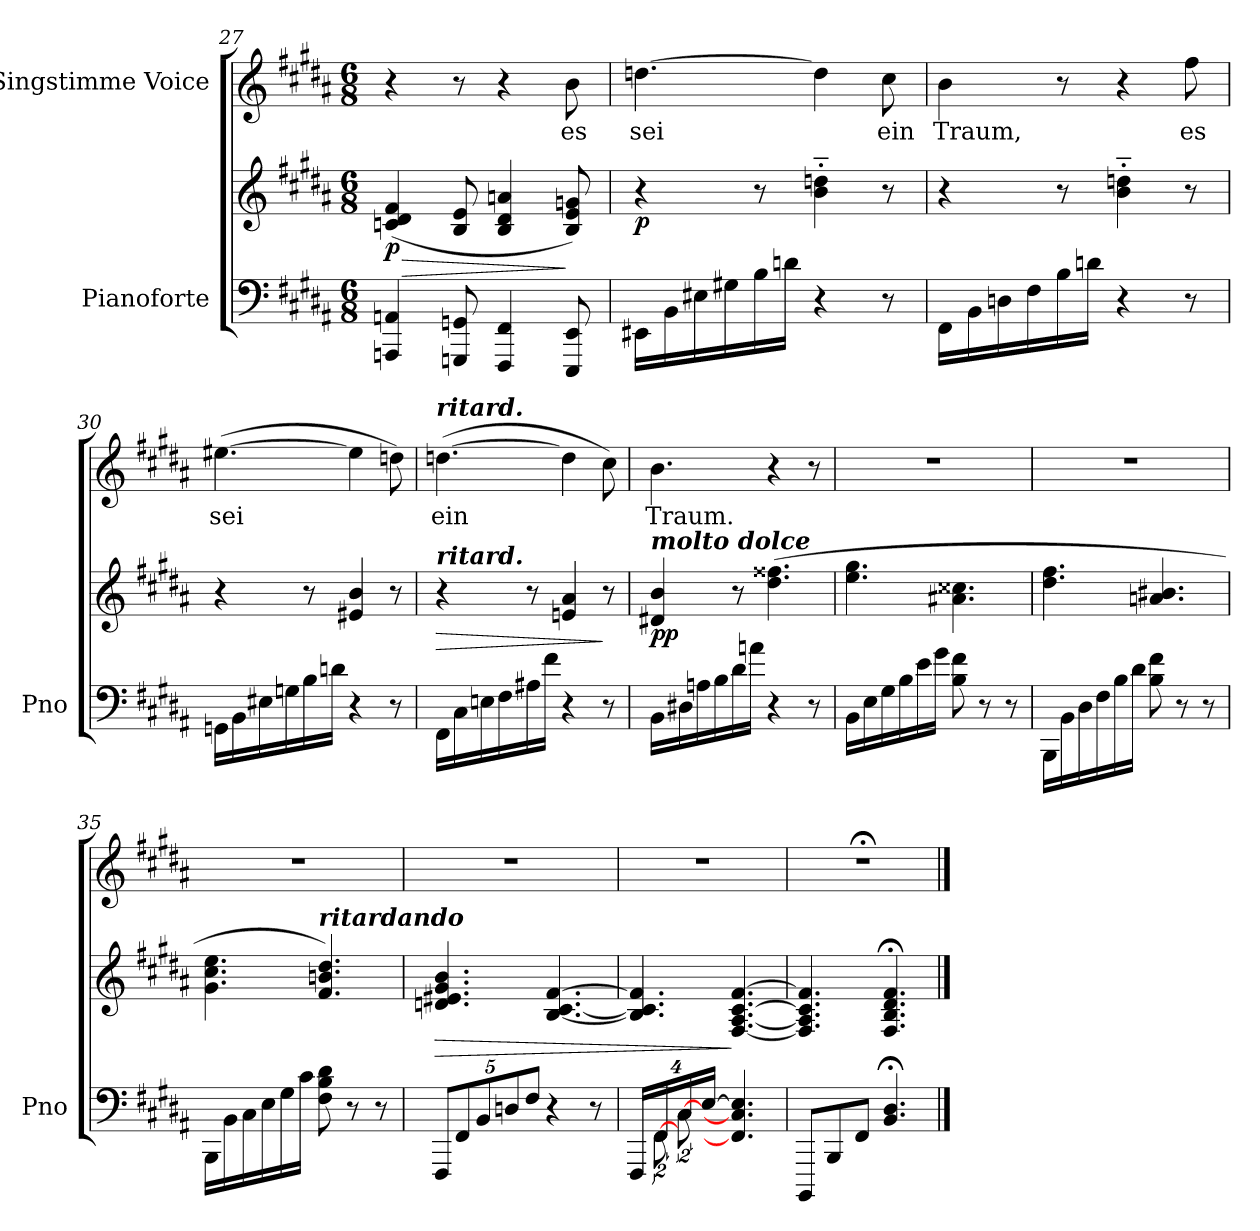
**kern	**kern	**dynam	**kern	**text
*part2	*part2	*part2	*part1	*part1
*staff3	*staff2	*staff2/3	*staff1	*staff1
*I"Pianoforte	*	*	*I"Singstimme Voice	*
*I'Pno	*	*	*	*
*clefF4	*clefG2	*	*clefG2	*
*k[f#c#g#d#a#]	*k[f#c#g#d#a#]	*	*k[f#c#g#d#a#]	*
*M6/8	*M6/8	*	*M6/8	*
=27	=27	=27	=27	=27
!	!	!LO:HP:b	!	!
!	!	!LO:DY:n=1:b	!	!
4AAAn/ 4AAn/	(4cn/ 4d#/ 4f#/	> p	4r	.
8GGGn/ 8GGn/	8B/ 8e/	.	8r	.
4FFF#/ 4FF#/	4B/ 4d#/ 4an/	.	4r	.
8EEE/ 8EE/	8B/ 8e/ 8gn/)	]	8b\	es
=28	=28	=28	=28	=28
!	!	!LO:DY:b	!	!
16EE#X\LL	4r	p	[4.ddn\	sei
16BB\	.	.	.	.
16E#X\	.	.	.	.
16G#X\	.	.	.	.
16B\	8r	.	.	.
16dn\JJ	.	.	.	.
4r	4b\'~ 4ddn\'~	.	4dd\]	.
8r	8r	.	8cc#\	ein
=29	=29	=29	=29	=29
16FF#\LL	4r	.	4b\	Traum,
16BB\	.	.	.	.
16Dn\	.	.	.	.
16F#\	.	.	.	.
16B\	8r	.	8r	.
16dn\JJ	.	.	.	.
4r	4b\'~ 4ddn\'~	.	4r	.
8r	8r	.	8ff#\	es
=30	=30	=30	=30	=30
16GGn\LL	4r	.	([4.ee#X\	sei
16BB\	.	.	.	.
16E#X\	.	.	.	.
16Gn\	.	.	.	.
16B\	8r	.	.	.
16dn\JJ	.	.	.	.
4r	4e#X/ 4b/	.	4ee#\]	.
8r	8r	.	8ddn\)	.
=31	=31	=31	=31	=31
!	!	!	!LO:TX:Bi:t=ritard.	!
!	!LO:TX:Bi:t=ritard.	!	!	!
!	!	!LO:HP:b	!	!
16FF#\LL	4r	>	([4.ddn\	ein
16C#\	.	.	.	.
16En\	.	.	.	.
16F#\	.	.	.	.
16A#X\	8r	.	.	.
16f#\JJ	.	.	.	.
4r	4en/ 4a#/	.	4dd\]	.
8r	8r	]	8cc#\)	.
=32	=32	=32	=32	=32
!	!LO:TX:Bi:t=molto dolce	!	!	!
!	!	!LO:DY:b	!	!
16BB\LL	4d#X/ 4b/	pp	4.b\	Traum.
16D#X\	.	.	.	.
16An\	.	.	.	.
16B\	.	.	.	.
16d#\	8r	.	.	.
16an\JJ	.	.	.	.
4r	(4.dd#\ 4.ff##X\	.	4r	.
8r	.	.	8r	.
=33	=33	=33	=33	=33
16BB\LL	4.ee\ 4.gg#\	.	2.r	.
16E\	.	.	.	.
16G#\	.	.	.	.
16B\	.	.	.	.
16e\	.	.	.	.
16g#\JJ	.	.	.	.
8B\ 8f#\	4.a#X\ 4.cc##X\	.	.	.
8r	.	.	.	.
8r	.	.	.	.
=34	=34	=34	=34	=34
16BBB\LL	4.dd#\ 4.ff#\	.	2.r	.
16BB\	.	.	.	.
16D#\	.	.	.	.
16F#\	.	.	.	.
16B\	.	.	.	.
16d#\JJ	.	.	.	.
8B\ 8f#\	4.an/ 4.b#X/	.	.	.
8r	.	.	.	.
8r	.	.	.	.
=35	=35	=35	=35	=35
16BBB\LL	4.g#\ 4.cc#\ 4.ee\	.	2.r	.
16BB\	.	.	.	.
16C#\	.	.	.	.
16E\	.	.	.	.
16G#\	.	.	.	.
16c#\JJ	.	.	.	.
!	!LO:TX:Bi:t=ritardando	!	!	!
8F#\ 8B\ 8d#\	4.f#/ 4.bn/ 4.dd#/)	.	.	.
8r	.	.	.	.
8r	.	.	.	.
=36	=36	=36	=36	=36
!	!	!LO:HP:b	!	!
40%3FFF#/L	4.dn/ 4.e#X/ 4.g#/ 4.b/	>	2.r	.
40%3FF#/	.	.	.	.
40%3BB/	.	.	.	.
40%3Dn/	.	.	.	.
40%3F#/J	.	.	.	.
4r	[4.B/ [4.c#/ [4.f#/	.	.	.
8r	.	.	.	.
=37	=37	=37	=37	=37
*^	*	*	*	*
*Xbrackettup	*brackettup	*	*	*	*
*	*^	*	*	*	*
32%3FFF#/L	32%3ryy	16%3ryy	4.B/] 4.c#/] 4.f#/]	.	2.r	.
[32%3FF#/	16%3FF#\	.	.	.	.	.
!LO:N:head=solid	!	!LO:N:head=solid	!	!	!	!
[32%3C#/	.	16%3C#\	.	.	.	.
[32%3E/J	32%3ryy	.	.	.	.	.
4.FF#/] 4.C#/] 4.E/]	4.ryy	4.ryy	[4.F#/ [4.A#/ [4.c#/ [4.f#/	]	.	.
*v	*v	*v	*	*	*	*
=38	=38	=38	=38	=38
8BBBB/L	4.F#/] 4.A#/] 4.c#/] 4.f#/]	.	2.r;<	.
8BBB/	.	.	.	.
8FF#/J	.	.	.	.
4.BB/; 4.D#/;	4.F#/;< 4.B/;< 4.d#/;< 4.f#/;<	.	.	.
==	==	==	==	==
*-	*-	*-	*-	*-
